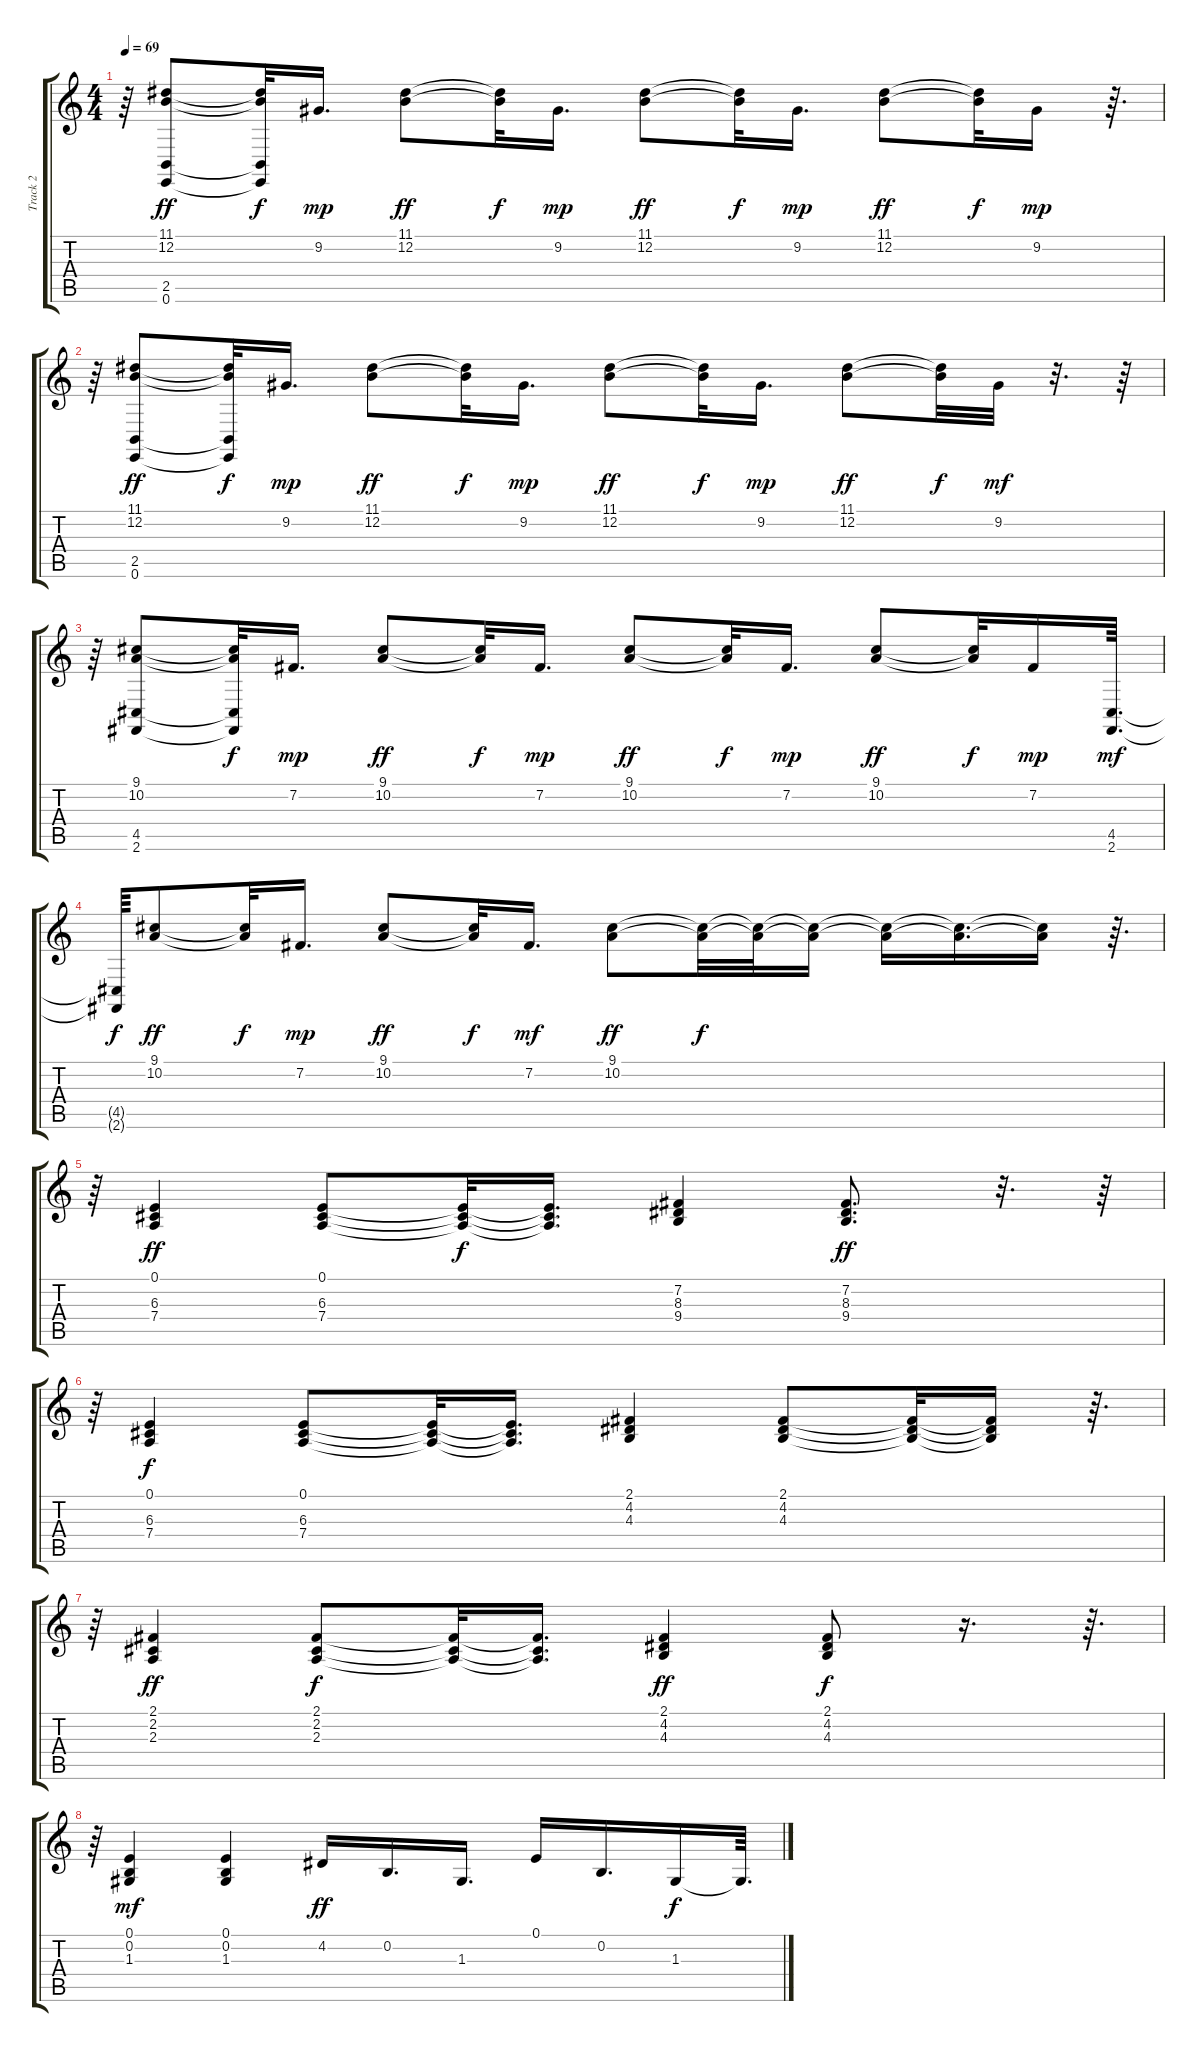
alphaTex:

\track ("Track 2" "Track 2") {instrument acousticgrandpiano}
\staff {score tabs}
\tuning (E4 B3 G3 D3 A2 E2) {hide}
\ts (4 4)
\tempo 69
\clef g2
\ks c
r.64{dy ff} (11.1 12.2 2.5 0.6).8 (11.1{t} 12.2{t} 2.5{t} 0.6{t}).32{dy f} 9.2.16{d dy mp} (11.1 12.2).8{dy ff} (11.1{t} 12.2{t}).32{dy f} 9.2.16{d dy mp} (11.1 12.2).8{dy ff} (11.1{t} 12.2{t}).32{dy f} 9.2.16{d dy mp} (11.1 12.2).8{dy ff} (11.1{t} 12.2{t}).32{dy f} 9.2.16{dy mp} r.64{d} |
r.64 (11.1 12.2 2.5 0.6).8{dy ff} (11.1{t} 12.2{t} 2.5{t} 0.6{t}).32{dy f} 9.2.16{d dy mp} (11.1 12.2).8{dy ff} (11.1{t} 12.2{t}).32{dy f} 9.2.16{d dy mp} (11.1 12.2).8{dy ff} (11.1{t} 12.2{t}).32{dy f} 9.2.16{d dy mp} (11.1 12.2).8{dy ff} (11.1{t} 12.2{t}).32{dy f} 9.2.32{dy mf} r.32{d} r.64 |
r.64 (9.1 10.2 4.5 2.6).8 (9.1{t} 10.2{t} 4.5{t} 2.6{t}).32{dy f} 7.2.16{d dy mp} (9.1 10.2).8{dy ff} (9.1{t} 10.2{t}).32{dy f} 7.2.16{d dy mp} (9.1 10.2).8{dy ff} (9.1{t} 10.2{t}).32{dy f} 7.2.16{d dy mp} (9.1 10.2).8{dy ff} (9.1{t} 10.2{t}).32{dy f} 7.2.16{dy mp} (4.5 2.6).64{d dy mf} |
(4.5{t} 2.6{t}).64{dy f} (9.1 10.2).8{dy ff} (9.1{t} 10.2{t}).32{dy f} 7.2.16{d dy mp} (9.1 10.2).8{dy ff} (9.1{t} 10.2{t}).32{dy f} 7.2.16{d dy mf} (9.1 10.2).8{dy ff} (9.1{t} 10.2{t}).32{dy f} (9.1{t} 10.2{t}).32 (9.1{t} 10.2{t}).16 (9.1{t} 10.2{t}).16 (9.1{t} 10.2{t}).16{d} (9.1{t} 10.2{t}).16 r.64{d} |
r.64 (0.1 6.3 7.4).4{dy ff} (0.1 6.3 7.4).8 (0.1{t} 6.3{t} 7.4{t}).32{dy f} (0.1{t} 6.3{t} 7.4{t}).16{d} (7.2 8.3 9.4).4 (7.2 8.3 9.4).8{d dy ff} r.32{d} r.64 |
r.64 (0.1 6.3 7.4).4{dy f} (0.1 6.3 7.4).8 (0.1{t} 6.3{t} 7.4{t}).32 (0.1{t} 6.3{t} 7.4{t}).16{d} (2.1 4.2 4.3).4 (2.1 4.2 4.3).8 (2.1{t} 4.2{t} 4.3{t}).32 (2.1{t} 4.2{t} 4.3{t}).16 r.64{d} |
r.64 (2.1 2.2 2.3).4{dy ff} (2.1 2.2 2.3).8{dy f} (2.1{t} 2.2{t} 2.3{t}).32 (2.1{t} 2.2{t} 2.3{t}).16{d} (2.1 4.2 4.3).4{dy ff} (2.1 4.2 4.3).8{dy f} r.16{d} r.64{d} |
r.64 (0.1 0.2 1.3).4{dy mf} (0.1 0.2 1.3).4 4.2.16{dy ff} 0.2.16{d} 1.3.16{d} 0.1.16 0.2.16{d} 1.3.16{dy f} 1.3{t}.64{d}
